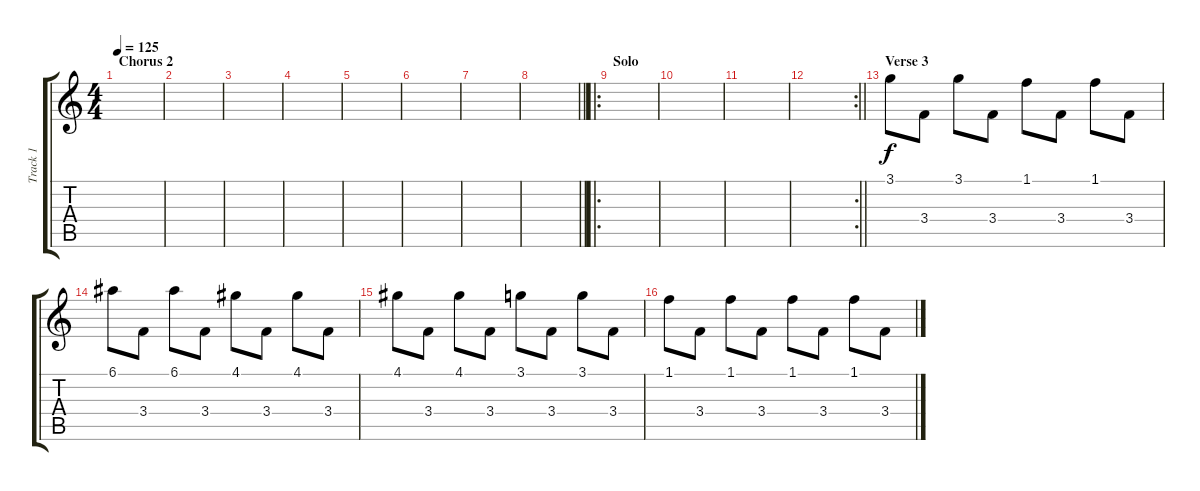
\track ("Track 1" "Track 1") {instrument electricguitarclean}
\staff {score tabs}
\tuning (E4 B3 G3 D3 A2 D2) {hide}
\ts (4 4)
\section ("" "Chorus 2")
\tempo 125
\clef g2
\ks c
|
|
|
|
|
|
|
\barLineRight lightlight
|
\ro
\section ("" "Solo")
|
|
|
\rc 2
\barLineRight lightlight
|
\section ("" "Verse 3")
3.1.8 3.4.8 3.1.8 3.4.8 1.1.8 3.4.8 1.1.8 3.4.8 |
6.1.8 3.4.8 6.1.8 3.4.8 4.1.8 3.4.8 4.1.8 3.4.8 |
4.1.8 3.4.8 4.1.8 3.4.8 3.1.8 3.4.8 3.1.8 3.4.8 |
1.1.8 3.4.8 1.1.8 3.4.8 1.1.8 3.4.8 1.1.8 3.4.8
